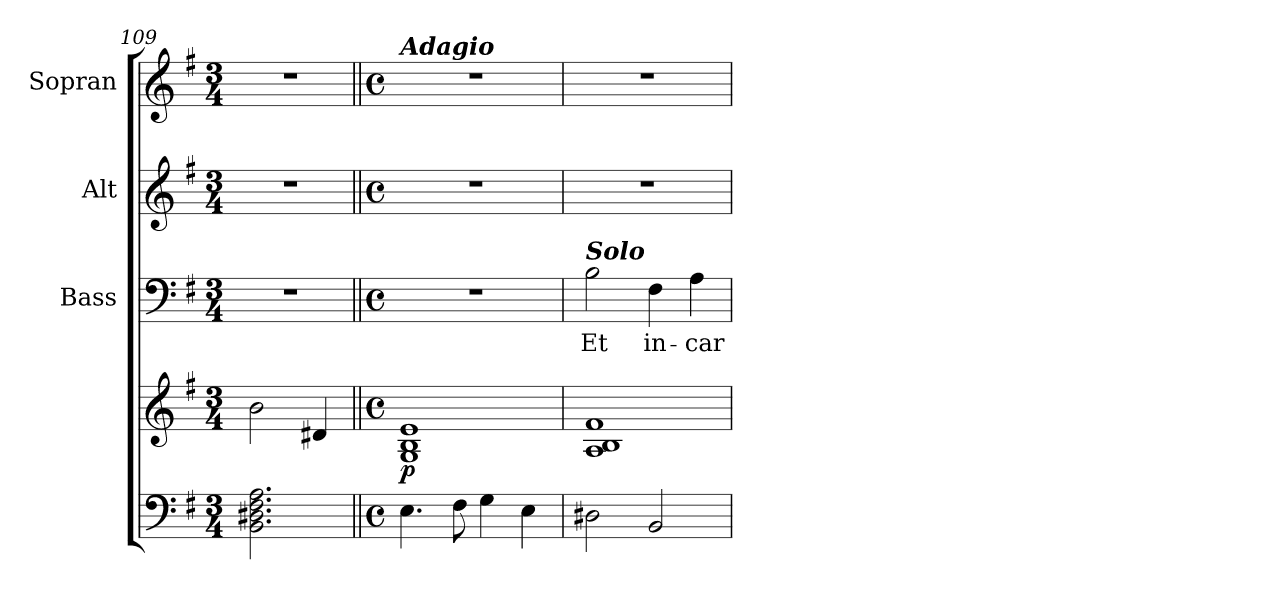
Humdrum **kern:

**kern	**kern	**dynam	**kern	**text	**kern	**kern
*part4	*part4	*part4	*part3	*part3	*part2	*part1
*staff5	*staff4	*staff4/5	*staff3	*staff3	*staff2	*staff1
*	*	*	*I"Bass	*	*I"Alt	*I"Sopran
*	*	*	*I'B.	*	*I'A.	*I'S.
*clefF4	*clefG2	*	*clefF4	*	*clefG2	*clefG2
*k[f#]	*k[f#]	*	*k[f#]	*	*k[f#]	*k[f#]
*G:	*G:	*	*G:	*	*G:	*G:
*M3/4	*M3/4	*	*M3/4	*	*M3/4	*M3/4
=109	=109	=109	=109	=109	=109	=109
2.BB\ 2.D#X\ 2.F#\ 2.A\	2b\	.	2.r	.	2.r	2.r
.	4d#X/	.	.	.	.	.
=110||	=110||	=110||	=110||	=110||	=110||	=110||
*M4/4	*M4/4	*	*M4/4	*	*M4/4	*M4/4
*met(c)	*met(c)	*	*met(c)	*	*met(c)	*met(c)
!	!	!	!	!	!	!LO:TX:a:Bi:t=Adagio
!	!	!LO:DY:b	!	!	!	!
4.E\	1G 1B 1e	p	1r	.	1r	1r
8F#\	.	.	.	.	.	.
4G\	.	.	.	.	.	.
4E\	.	.	.	.	.	.
=111	=111	=111	=111	=111	=111	=111
!	!	!	!LO:TX:a:Bi:t=Solo	!	!	!
!	!	!	!	!LO:LY:b	!	!
2D#X\	1A 1B 1f#	.	2B\	Et	1r	1r
!	!	!	!	!LO:LY:b	!	!
2BB/	.	.	4F#\	in-	.	.
!	!	!	!	!LO:LY:b	!	!
.	.	.	4A\	-car-	.	.
=	=	=	=	=	=	=
*-	*-	*-	*-	*-	*-	*-
